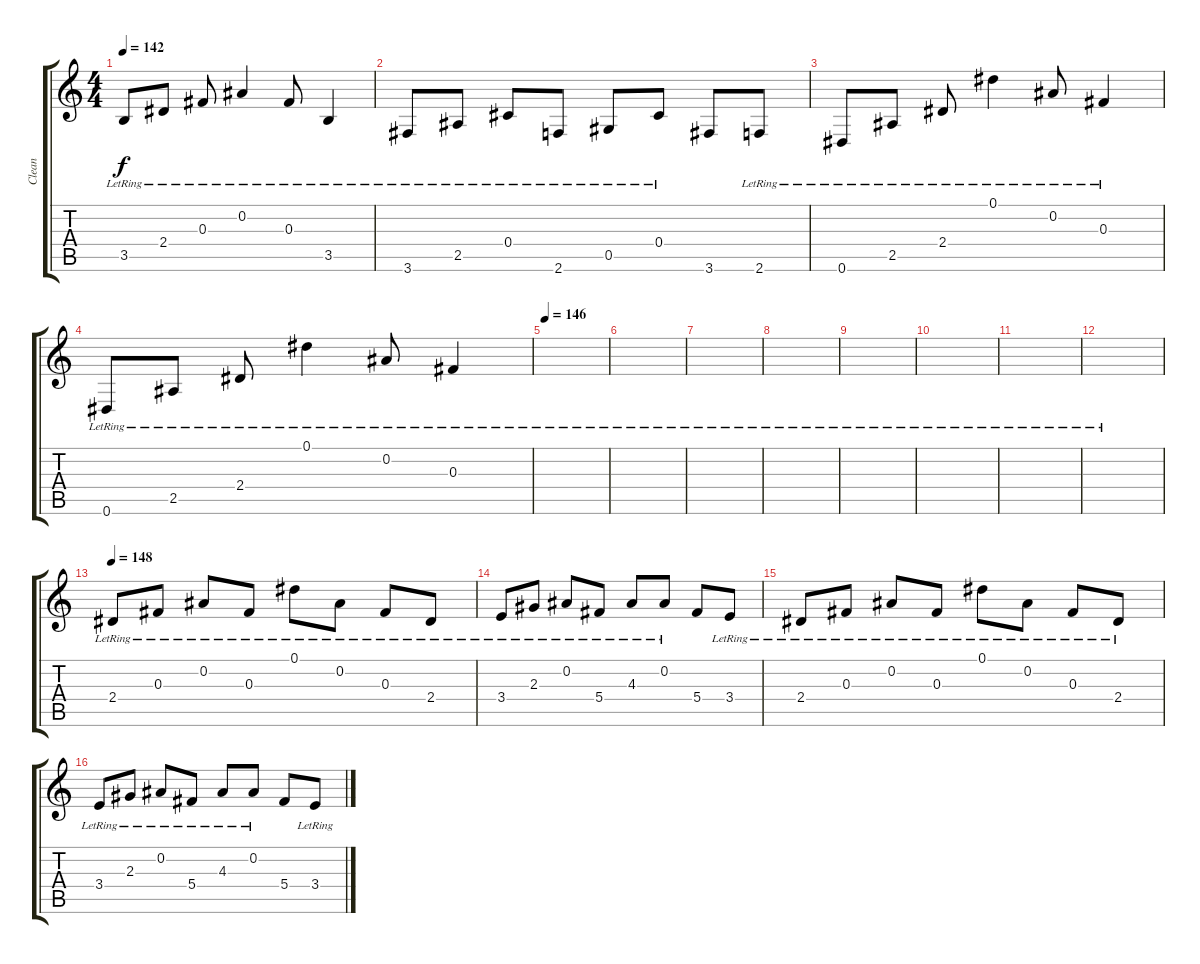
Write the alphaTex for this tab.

\track ("Clean" "Clean") {instrument acousticguitarsteel}
\staff {score tabs}
\tuning (Eb4 Bb3 Gb3 Db3 Ab2 Eb2) {hide}
\ts (4 4)
\tempo 142
\clef g2
\ks c
3.5{lr}.8{dy f} 2.4{lr}.8 0.3{lr}.8 0.2{lr}.4 0.3{lr}.8 3.5{lr}.4 |
3.6{lr}.8 2.5{lr}.8 0.4{lr}.8 2.6{lr}.8 0.5{lr}.8 0.4{lr}.8 3.6.8 2.6{lr}.8 |
0.6{lr}.8 2.5{lr}.8 2.4{lr}.8 0.1{lr}.4 0.2{lr}.8 0.3{lr}.4 |
0.6{lr}.8 2.5{lr}.8 2.4{lr}.8 0.1{lr}.4 0.2{lr}.8 0.3{lr}.4 |
\tempo 146
|
|
|
|
|
|
|
|
\tempo 148
2.4{lr}.8 0.3{lr}.8 0.2{lr}.8 0.3{lr}.8 0.1{lr}.8 0.2{lr}.8 0.3{lr}.8 2.4{lr}.8 |
3.4{lr}.8 2.3{lr}.8 0.2{lr}.8 5.4{lr}.8 4.3{lr}.8 0.2{lr}.8 5.4.8 3.4{lr}.8 |
2.4{lr}.8 0.3{lr}.8 0.2{lr}.8 0.3{lr}.8 0.1{lr}.8 0.2{lr}.8 0.3{lr}.8 2.4{lr}.8 |
3.4{lr}.8 2.3{lr}.8 0.2{lr}.8 5.4{lr}.8 4.3{lr}.8 0.2{lr}.8 5.4.8 3.4{lr}.8
